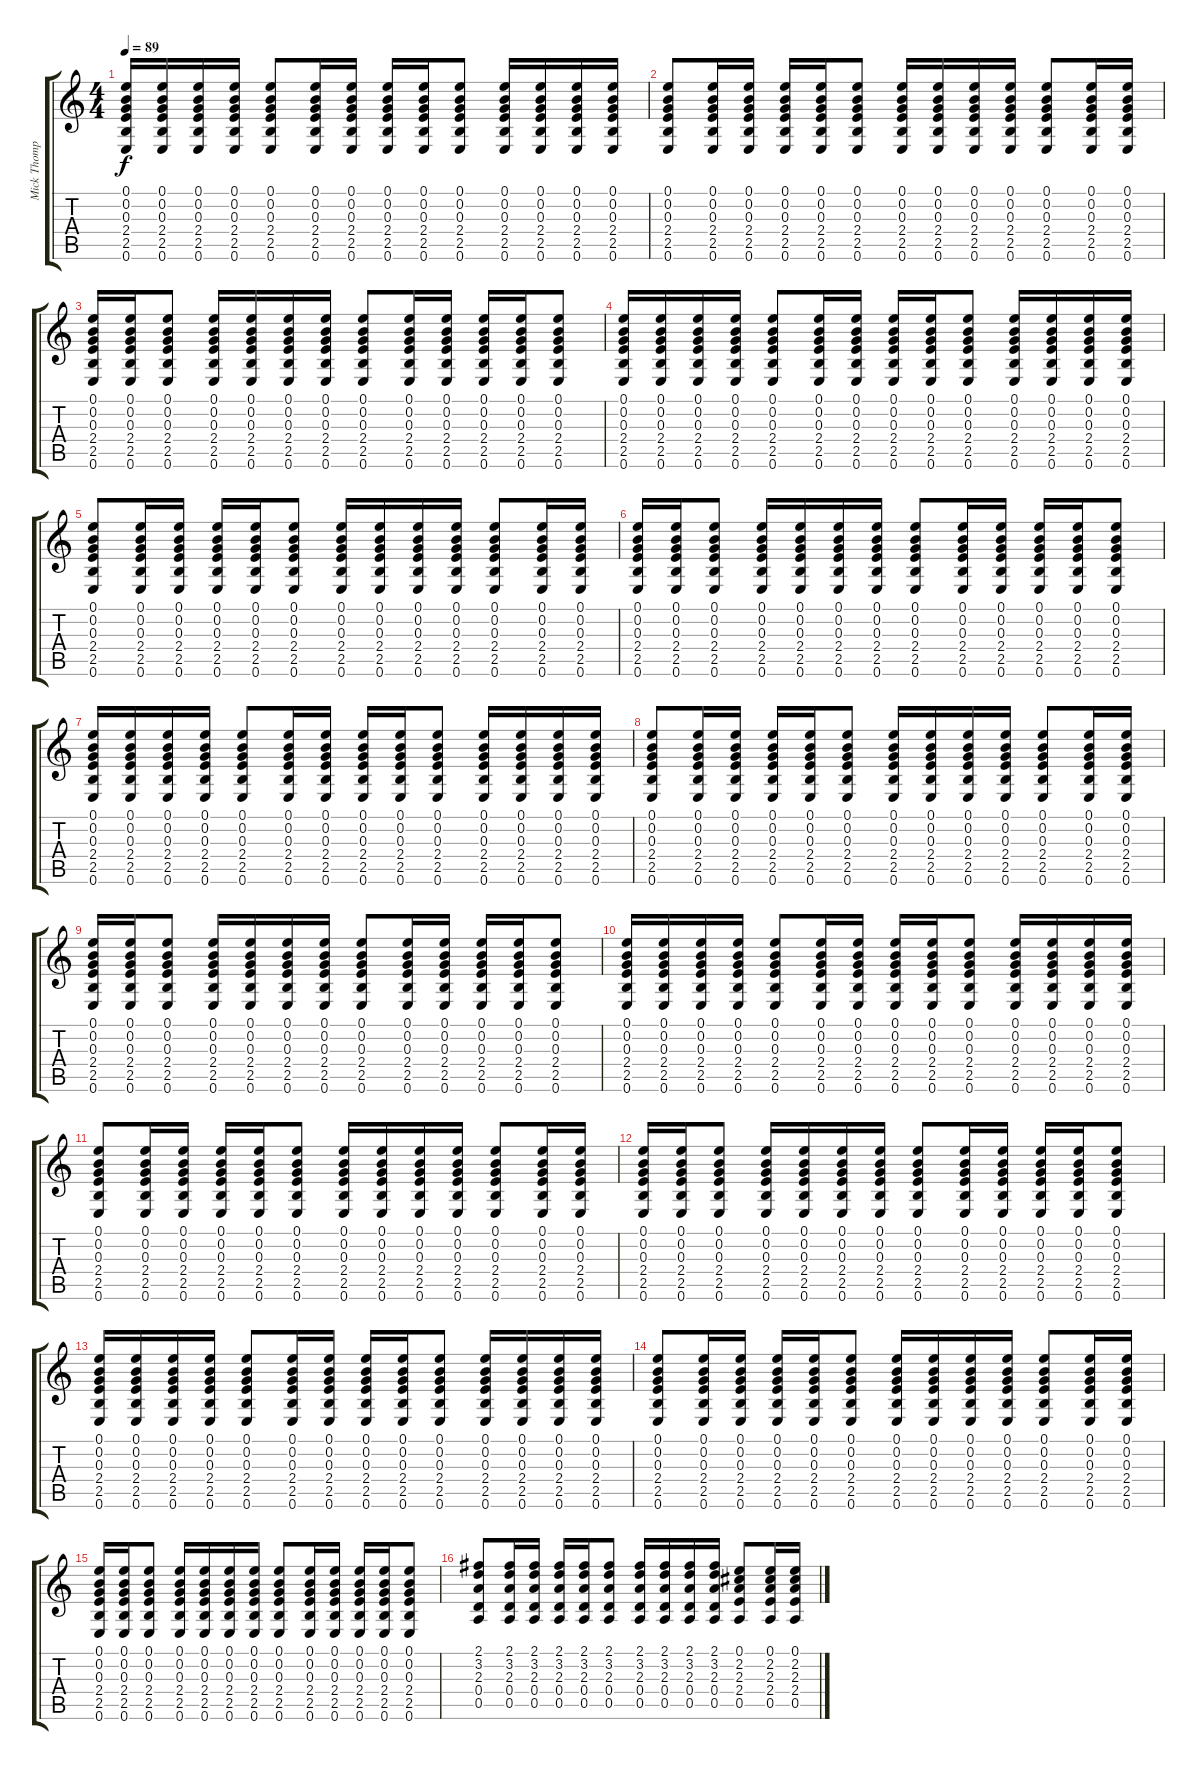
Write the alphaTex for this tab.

\track ("Mick Thompson" "Mick Thomp") {instrument acousticguitarsteel}
\staff {score tabs}
\tuning (E4 B3 G3 D3 A2 E2) {hide}
\ts (4 4)
\tempo 89
\clef g2
\ks c
(0.1 0.2 0.3 2.4 2.5 0.6).16{dy f} (0.1 0.2 0.3 2.4 2.5 0.6).16 (0.1 0.2 0.3 2.4 2.5 0.6).16 (0.1 0.2 0.3 2.4 2.5 0.6).16 (0.1 0.2 0.3 2.4 2.5 0.6).8 (0.1 0.2 0.3 2.4 2.5 0.6).16 (0.1 0.2 0.3 2.4 2.5 0.6).16 (0.1 0.2 0.3 2.4 2.5 0.6).16 (0.1 0.2 0.3 2.4 2.5 0.6).16 (0.1 0.2 0.3 2.4 2.5 0.6).8 (0.1 0.2 0.3 2.4 2.5 0.6).16 (0.1 0.2 0.3 2.4 2.5 0.6).16 (0.1 0.2 0.3 2.4 2.5 0.6).16 (0.1 0.2 0.3 2.4 2.5 0.6).16 |
(0.1 0.2 0.3 2.4 2.5 0.6).8 (0.1 0.2 0.3 2.4 2.5 0.6).16 (0.1 0.2 0.3 2.4 2.5 0.6).16 (0.1 0.2 0.3 2.4 2.5 0.6).16 (0.1 0.2 0.3 2.4 2.5 0.6).16 (0.1 0.2 0.3 2.4 2.5 0.6).8 (0.1 0.2 0.3 2.4 2.5 0.6).16 (0.1 0.2 0.3 2.4 2.5 0.6).16 (0.1 0.2 0.3 2.4 2.5 0.6).16 (0.1 0.2 0.3 2.4 2.5 0.6).16 (0.1 0.2 0.3 2.4 2.5 0.6).8 (0.1 0.2 0.3 2.4 2.5 0.6).16 (0.1 0.2 0.3 2.4 2.5 0.6).16 |
(0.1 0.2 0.3 2.4 2.5 0.6).16 (0.1 0.2 0.3 2.4 2.5 0.6).16 (0.1 0.2 0.3 2.4 2.5 0.6).8 (0.1 0.2 0.3 2.4 2.5 0.6).16 (0.1 0.2 0.3 2.4 2.5 0.6).16 (0.1 0.2 0.3 2.4 2.5 0.6).16 (0.1 0.2 0.3 2.4 2.5 0.6).16 (0.1 0.2 0.3 2.4 2.5 0.6).8 (0.1 0.2 0.3 2.4 2.5 0.6).16 (0.1 0.2 0.3 2.4 2.5 0.6).16 (0.1 0.2 0.3 2.4 2.5 0.6).16 (0.1 0.2 0.3 2.4 2.5 0.6).16 (0.1 0.2 0.3 2.4 2.5 0.6).8 |
(0.1 0.2 0.3 2.4 2.5 0.6).16 (0.1 0.2 0.3 2.4 2.5 0.6).16 (0.1 0.2 0.3 2.4 2.5 0.6).16 (0.1 0.2 0.3 2.4 2.5 0.6).16 (0.1 0.2 0.3 2.4 2.5 0.6).8 (0.1 0.2 0.3 2.4 2.5 0.6).16 (0.1 0.2 0.3 2.4 2.5 0.6).16 (0.1 0.2 0.3 2.4 2.5 0.6).16 (0.1 0.2 0.3 2.4 2.5 0.6).16 (0.1 0.2 0.3 2.4 2.5 0.6).8 (0.1 0.2 0.3 2.4 2.5 0.6).16 (0.1 0.2 0.3 2.4 2.5 0.6).16 (0.1 0.2 0.3 2.4 2.5 0.6).16 (0.1 0.2 0.3 2.4 2.5 0.6).16 |
(0.1 0.2 0.3 2.4 2.5 0.6).8 (0.1 0.2 0.3 2.4 2.5 0.6).16 (0.1 0.2 0.3 2.4 2.5 0.6).16 (0.1 0.2 0.3 2.4 2.5 0.6).16 (0.1 0.2 0.3 2.4 2.5 0.6).16 (0.1 0.2 0.3 2.4 2.5 0.6).8 (0.1 0.2 0.3 2.4 2.5 0.6).16 (0.1 0.2 0.3 2.4 2.5 0.6).16 (0.1 0.2 0.3 2.4 2.5 0.6).16 (0.1 0.2 0.3 2.4 2.5 0.6).16 (0.1 0.2 0.3 2.4 2.5 0.6).8 (0.1 0.2 0.3 2.4 2.5 0.6).16 (0.1 0.2 0.3 2.4 2.5 0.6).16 |
(0.1 0.2 0.3 2.4 2.5 0.6).16 (0.1 0.2 0.3 2.4 2.5 0.6).16 (0.1 0.2 0.3 2.4 2.5 0.6).8 (0.1 0.2 0.3 2.4 2.5 0.6).16 (0.1 0.2 0.3 2.4 2.5 0.6).16 (0.1 0.2 0.3 2.4 2.5 0.6).16 (0.1 0.2 0.3 2.4 2.5 0.6).16 (0.1 0.2 0.3 2.4 2.5 0.6).8 (0.1 0.2 0.3 2.4 2.5 0.6).16 (0.1 0.2 0.3 2.4 2.5 0.6).16 (0.1 0.2 0.3 2.4 2.5 0.6).16 (0.1 0.2 0.3 2.4 2.5 0.6).16 (0.1 0.2 0.3 2.4 2.5 0.6).8 |
(0.1 0.2 0.3 2.4 2.5 0.6).16 (0.1 0.2 0.3 2.4 2.5 0.6).16 (0.1 0.2 0.3 2.4 2.5 0.6).16 (0.1 0.2 0.3 2.4 2.5 0.6).16 (0.1 0.2 0.3 2.4 2.5 0.6).8 (0.1 0.2 0.3 2.4 2.5 0.6).16 (0.1 0.2 0.3 2.4 2.5 0.6).16 (0.1 0.2 0.3 2.4 2.5 0.6).16 (0.1 0.2 0.3 2.4 2.5 0.6).16 (0.1 0.2 0.3 2.4 2.5 0.6).8 (0.1 0.2 0.3 2.4 2.5 0.6).16 (0.1 0.2 0.3 2.4 2.5 0.6).16 (0.1 0.2 0.3 2.4 2.5 0.6).16 (0.1 0.2 0.3 2.4 2.5 0.6).16 |
(0.1 0.2 0.3 2.4 2.5 0.6).8 (0.1 0.2 0.3 2.4 2.5 0.6).16 (0.1 0.2 0.3 2.4 2.5 0.6).16 (0.1 0.2 0.3 2.4 2.5 0.6).16 (0.1 0.2 0.3 2.4 2.5 0.6).16 (0.1 0.2 0.3 2.4 2.5 0.6).8 (0.1 0.2 0.3 2.4 2.5 0.6).16 (0.1 0.2 0.3 2.4 2.5 0.6).16 (0.1 0.2 0.3 2.4 2.5 0.6).16 (0.1 0.2 0.3 2.4 2.5 0.6).16 (0.1 0.2 0.3 2.4 2.5 0.6).8 (0.1 0.2 0.3 2.4 2.5 0.6).16 (0.1 0.2 0.3 2.4 2.5 0.6).16 |
(0.1 0.2 0.3 2.4 2.5 0.6).16 (0.1 0.2 0.3 2.4 2.5 0.6).16 (0.1 0.2 0.3 2.4 2.5 0.6).8 (0.1 0.2 0.3 2.4 2.5 0.6).16 (0.1 0.2 0.3 2.4 2.5 0.6).16 (0.1 0.2 0.3 2.4 2.5 0.6).16 (0.1 0.2 0.3 2.4 2.5 0.6).16 (0.1 0.2 0.3 2.4 2.5 0.6).8 (0.1 0.2 0.3 2.4 2.5 0.6).16 (0.1 0.2 0.3 2.4 2.5 0.6).16 (0.1 0.2 0.3 2.4 2.5 0.6).16 (0.1 0.2 0.3 2.4 2.5 0.6).16 (0.1 0.2 0.3 2.4 2.5 0.6).8 |
(0.1 0.2 0.3 2.4 2.5 0.6).16 (0.1 0.2 0.3 2.4 2.5 0.6).16 (0.1 0.2 0.3 2.4 2.5 0.6).16 (0.1 0.2 0.3 2.4 2.5 0.6).16 (0.1 0.2 0.3 2.4 2.5 0.6).8 (0.1 0.2 0.3 2.4 2.5 0.6).16 (0.1 0.2 0.3 2.4 2.5 0.6).16 (0.1 0.2 0.3 2.4 2.5 0.6).16 (0.1 0.2 0.3 2.4 2.5 0.6).16 (0.1 0.2 0.3 2.4 2.5 0.6).8 (0.1 0.2 0.3 2.4 2.5 0.6).16 (0.1 0.2 0.3 2.4 2.5 0.6).16 (0.1 0.2 0.3 2.4 2.5 0.6).16 (0.1 0.2 0.3 2.4 2.5 0.6).16 |
(0.1 0.2 0.3 2.4 2.5 0.6).8 (0.1 0.2 0.3 2.4 2.5 0.6).16 (0.1 0.2 0.3 2.4 2.5 0.6).16 (0.1 0.2 0.3 2.4 2.5 0.6).16 (0.1 0.2 0.3 2.4 2.5 0.6).16 (0.1 0.2 0.3 2.4 2.5 0.6).8 (0.1 0.2 0.3 2.4 2.5 0.6).16 (0.1 0.2 0.3 2.4 2.5 0.6).16 (0.1 0.2 0.3 2.4 2.5 0.6).16 (0.1 0.2 0.3 2.4 2.5 0.6).16 (0.1 0.2 0.3 2.4 2.5 0.6).8 (0.1 0.2 0.3 2.4 2.5 0.6).16 (0.1 0.2 0.3 2.4 2.5 0.6).16 |
(0.1 0.2 0.3 2.4 2.5 0.6).16 (0.1 0.2 0.3 2.4 2.5 0.6).16 (0.1 0.2 0.3 2.4 2.5 0.6).8 (0.1 0.2 0.3 2.4 2.5 0.6).16 (0.1 0.2 0.3 2.4 2.5 0.6).16 (0.1 0.2 0.3 2.4 2.5 0.6).16 (0.1 0.2 0.3 2.4 2.5 0.6).16 (0.1 0.2 0.3 2.4 2.5 0.6).8 (0.1 0.2 0.3 2.4 2.5 0.6).16 (0.1 0.2 0.3 2.4 2.5 0.6).16 (0.1 0.2 0.3 2.4 2.5 0.6).16 (0.1 0.2 0.3 2.4 2.5 0.6).16 (0.1 0.2 0.3 2.4 2.5 0.6).8 |
(0.1 0.2 0.3 2.4 2.5 0.6).16 (0.1 0.2 0.3 2.4 2.5 0.6).16 (0.1 0.2 0.3 2.4 2.5 0.6).16 (0.1 0.2 0.3 2.4 2.5 0.6).16 (0.1 0.2 0.3 2.4 2.5 0.6).8 (0.1 0.2 0.3 2.4 2.5 0.6).16 (0.1 0.2 0.3 2.4 2.5 0.6).16 (0.1 0.2 0.3 2.4 2.5 0.6).16 (0.1 0.2 0.3 2.4 2.5 0.6).16 (0.1 0.2 0.3 2.4 2.5 0.6).8 (0.1 0.2 0.3 2.4 2.5 0.6).16 (0.1 0.2 0.3 2.4 2.5 0.6).16 (0.1 0.2 0.3 2.4 2.5 0.6).16 (0.1 0.2 0.3 2.4 2.5 0.6).16 |
(0.1 0.2 0.3 2.4 2.5 0.6).8 (0.1 0.2 0.3 2.4 2.5 0.6).16 (0.1 0.2 0.3 2.4 2.5 0.6).16 (0.1 0.2 0.3 2.4 2.5 0.6).16 (0.1 0.2 0.3 2.4 2.5 0.6).16 (0.1 0.2 0.3 2.4 2.5 0.6).8 (0.1 0.2 0.3 2.4 2.5 0.6).16 (0.1 0.2 0.3 2.4 2.5 0.6).16 (0.1 0.2 0.3 2.4 2.5 0.6).16 (0.1 0.2 0.3 2.4 2.5 0.6).16 (0.1 0.2 0.3 2.4 2.5 0.6).8 (0.1 0.2 0.3 2.4 2.5 0.6).16 (0.1 0.2 0.3 2.4 2.5 0.6).16 |
(0.1 0.2 0.3 2.4 2.5 0.6).16 (0.1 0.2 0.3 2.4 2.5 0.6).16 (0.1 0.2 0.3 2.4 2.5 0.6).8 (0.1 0.2 0.3 2.4 2.5 0.6).16 (0.1 0.2 0.3 2.4 2.5 0.6).16 (0.1 0.2 0.3 2.4 2.5 0.6).16 (0.1 0.2 0.3 2.4 2.5 0.6).16 (0.1 0.2 0.3 2.4 2.5 0.6).8 (0.1 0.2 0.3 2.4 2.5 0.6).16 (0.1 0.2 0.3 2.4 2.5 0.6).16 (0.1 0.2 0.3 2.4 2.5 0.6).16 (0.1 0.2 0.3 2.4 2.5 0.6).16 (0.1 0.2 0.3 2.4 2.5 0.6).8 |
(2.1 3.2 2.3 0.4 0.5).8 (2.1 3.2 2.3 0.4 0.5).16 (2.1 3.2 2.3 0.4 0.5).16 (2.1 3.2 2.3 0.4 0.5).16 (2.1 3.2 2.3 0.4 0.5).16 (2.1 3.2 2.3 0.4 0.5).8 (2.1 3.2 2.3 0.4 0.5).16 (2.1 3.2 2.3 0.4 0.5).16 (2.1 3.2 2.3 0.4 0.5).16 (2.1 3.2 2.3 0.4 0.5).16 (0.1 2.2 2.3 2.4 0.5).8 (0.1 2.2 2.3 2.4 0.5).16 (0.1 2.2 2.3 2.4 0.5).16
